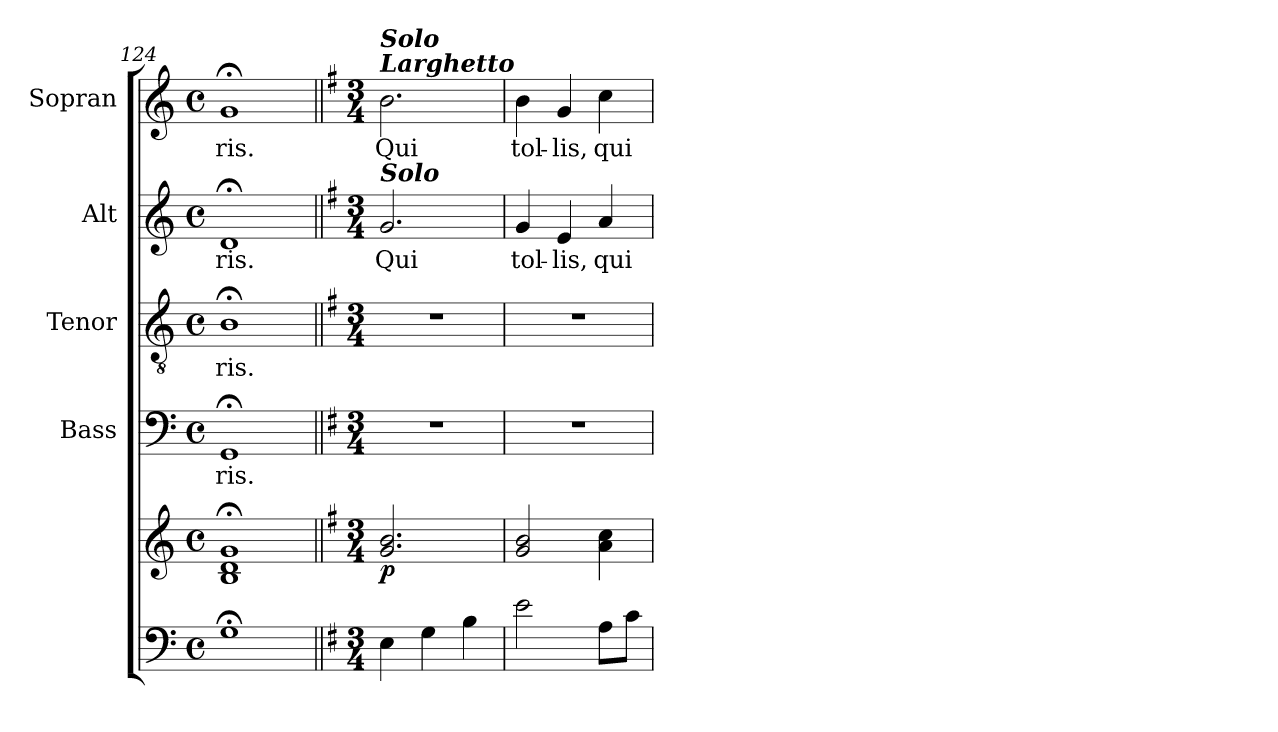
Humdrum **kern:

**kern	**kern	**dynam	**kern	**text	**kern	**text	**kern	**text	**kern	**text
*part5	*part5	*part5	*part4	*part4	*part3	*part3	*part2	*part2	*part1	*part1
*staff6	*staff5	*staff5/6	*staff4	*staff4	*staff3	*staff3	*staff2	*staff2	*staff1	*staff1
*	*	*	*I"Bass	*	*I"Tenor	*	*I"Alt	*	*I"Sopran	*
*	*	*	*I'B.	*	*I'T.	*	*I'A.	*	*I'S.	*
*clefF4	*clefG2	*	*clefF4	*	*clefGv2	*	*clefG2	*	*clefG2	*
*k[]	*k[]	*	*k[]	*	*k[]	*	*k[]	*	*k[]	*
*C:	*C:	*	*C:	*	*C:	*	*C:	*	*C:	*
*M4/4	*M4/4	*	*M4/4	*	*M4/4	*	*M4/4	*	*M4/4	*
*met(c)	*met(c)	*	*met(c)	*	*met(c)	*	*met(c)	*	*met(c)	*
=124	=124	=124	=124	=124	=124	=124	=124	=124	=124	=124
!	!	!	!	!LO:LY:b	!	!LO:LY:b	!	!LO:LY:b	!	!LO:LY:b
1G;<	1B;< 1d;< 1g;<	.	1GG;<	-ris.	1B;<	-ris.	1d;<	-ris.	1g;<	-ris.
!!LO:PB:g=z
=125||	=125||	=125||	=125||	=125||	=125||	=125||	=125||	=125||	=125||	=125||
*k[f#]	*k[f#]	*	*k[f#]	*	*k[f#]	*	*k[f#]	*	*k[f#]	*
*G:	*G:	*	*G:	*	*G:	*	*G:	*	*G:	*
*M3/4	*M3/4	*	*M3/4	*	*M3/4	*	*M3/4	*	*M3/4	*
!	!	!	!	!	!	!	!	!	!LO:TX:a:Bi:t=Larghetto	!
!	!	!	!	!	!	!	!	!	!LO:TX:a:Bi:t=Solo	!
!	!	!	!	!	!	!	!LO:TX:a:Bi:t=Solo	!	!	!
!	!	!LO:DY:b	!	!	!	!	!	!LO:LY:b	!	!LO:LY:b
4E\	2.g/ 2.b/	p	2.r	.	2.r	.	2.g/	Qui	2.b\	Qui
4G\	.	.	.	.	.	.	.	.	.	.
4B\	.	.	.	.	.	.	.	.	.	.
=126	=126	=126	=126	=126	=126	=126	=126	=126	=126	=126
!	!	!	!	!	!	!	!	!LO:LY:b	!	!LO:LY:b
2e\	2g/ 2b/	.	2.r	.	2.r	.	4g/	tol-	4b\	tol-
!	!	!	!	!	!	!	!	!LO:LY:b	!	!LO:LY:b
.	.	.	.	.	.	.	4e/	-lis,	4g/	-lis,
!	!	!	!	!	!	!	!	!LO:LY:b	!	!LO:LY:b
8A\L	4a\ 4cc\	.	.	.	.	.	4a/	qui	4cc\	qui
8c\J	.	.	.	.	.	.	.	.	.	.
=	=	=	=	=	=	=	=	=	=	=
*-	*-	*-	*-	*-	*-	*-	*-	*-	*-	*-
